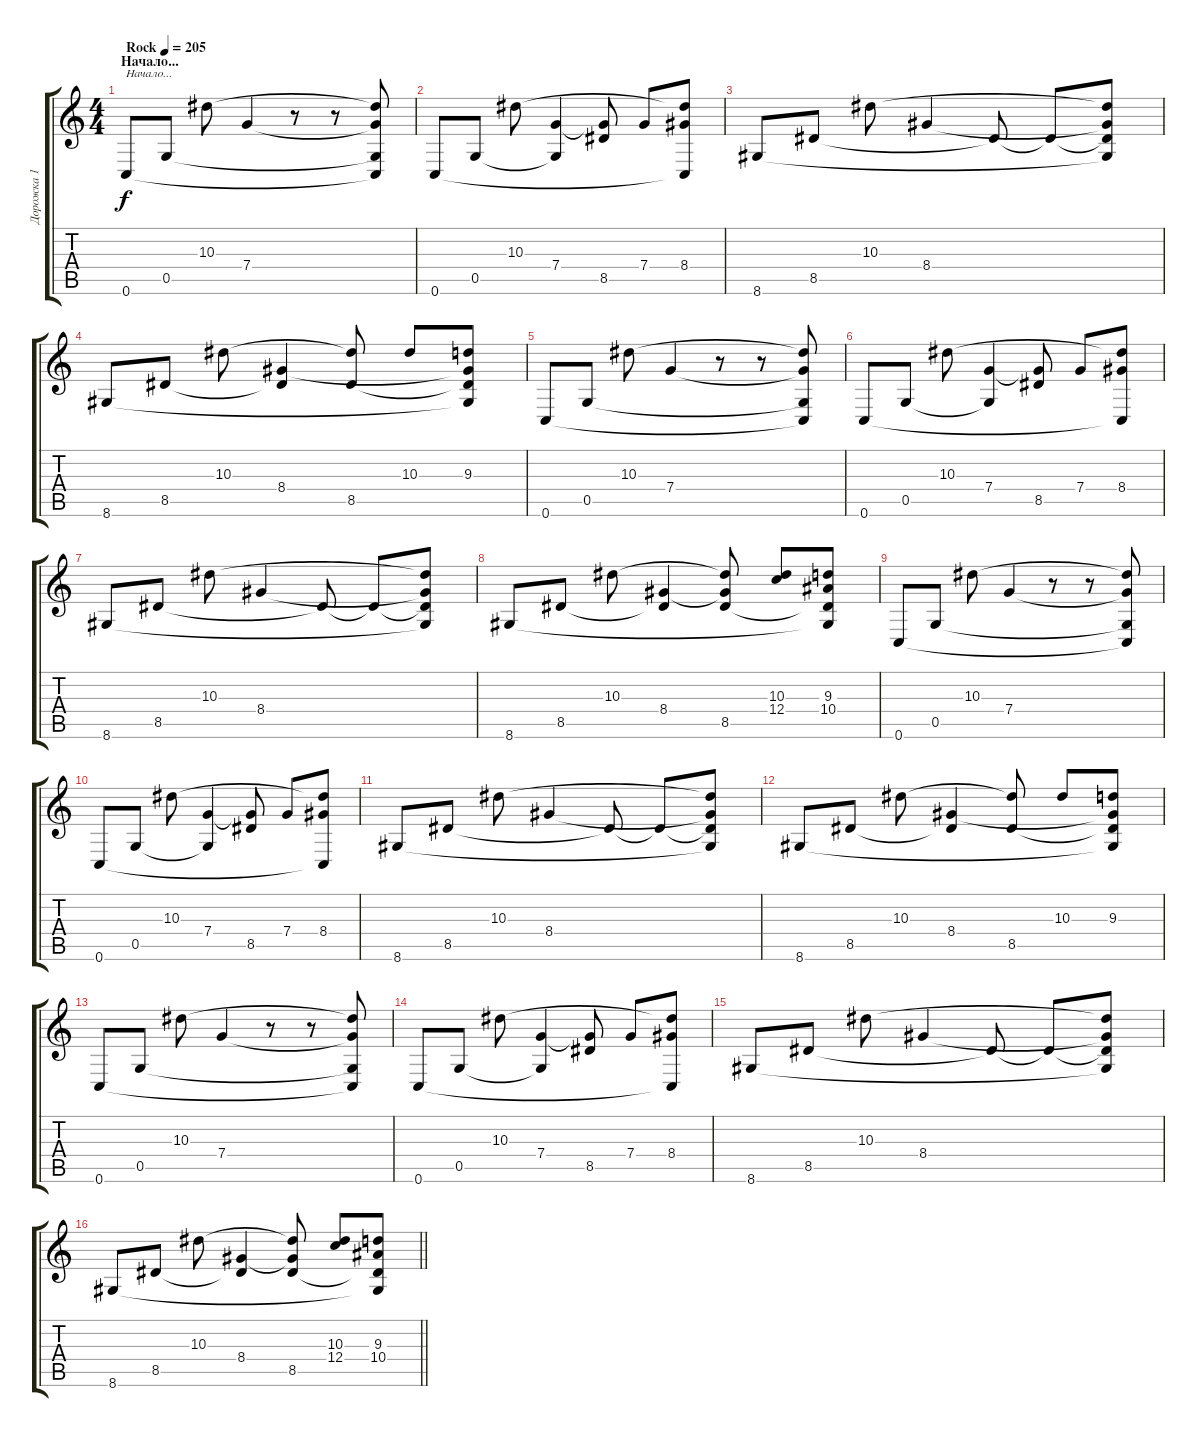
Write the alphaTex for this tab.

\track ("Дорожка 1" "Дорожка 1") {instrument electricguitarclean}
\staff {score tabs}
\tuning (D4 A3 F3 C3 G2 C2) {hide}
\ts (4 4)
\section ("" "Начало...")
\tempo (205 "Rock")
\tempo 100
\tempo (205 "Rock")
\clef g2
\ks c
0.6.8{txt "Начало... " dy f instrument electricguitarclean} 0.5.8 10.3.8 7.4.4 r.8 r.8 (10.3{t} 7.4{t} 0.5{t} 0.6{t}).8 |
0.6.8 0.5.8 10.3.8 (7.4 0.5{t}).4 (7.4{t} 8.5).8 7.4.8 (10.3{t} 8.4 0.6{t}).8 |
8.6.8 8.5.8 10.3.8 8.4.4 8.5{t}.8 8.5{t}.8 (10.3{t} 8.4{t} 8.5{t} 8.6{t}).8 |
8.6.8 8.5.8 10.3.8 (8.4 8.5{t}).4 (10.3{t} 8.5).8 10.3.8 (9.3 8.4{t} 8.5{t} 8.6{t}).8 |
0.6.8 0.5.8 10.3.8 7.4.4 r.8 r.8 (10.3{t} 7.4{t} 0.5{t} 0.6{t}).8 |
0.6.8 0.5.8 10.3.8 (7.4 0.5{t}).4 (7.4{t} 8.5).8 7.4.8 (10.3{t} 8.4 0.6{t}).8 |
8.6.8 8.5.8 10.3.8 8.4.4 8.5{t}.8 8.5{t}.8 (10.3{t} 8.4{t} 8.5{t} 8.6{t}).8 |
8.6.8 8.5.8 10.3.8 (8.4 8.5{t}).4 (10.3{t} 8.4{t} 8.5).8 (10.3 12.4).8 (9.3 10.4 8.5{t} 8.6{t}).8 |
0.6.8 0.5.8 10.3.8 7.4.4 r.8 r.8 (10.3{t} 7.4{t} 0.5{t} 0.6{t}).8 |
0.6.8 0.5.8 10.3.8 (7.4 0.5{t}).4 (7.4{t} 8.5).8 7.4.8 (10.3{t} 8.4 0.6{t}).8 |
8.6.8 8.5.8 10.3.8 8.4.4 8.5{t}.8 8.5{t}.8 (10.3{t} 8.4{t} 8.5{t} 8.6{t}).8 |
8.6.8 8.5.8 10.3.8 (8.4 8.5{t}).4 (10.3{t} 8.5).8 10.3.8 (9.3 8.4{t} 8.5{t} 8.6{t}).8 |
0.6.8 0.5.8 10.3.8 7.4.4 r.8 r.8 (10.3{t} 7.4{t} 0.5{t} 0.6{t}).8 |
0.6.8 0.5.8 10.3.8 (7.4 0.5{t}).4 (7.4{t} 8.5).8 7.4.8 (10.3{t} 8.4 0.6{t}).8 |
8.6.8 8.5.8 10.3.8 8.4.4 8.5{t}.8 8.5{t}.8 (10.3{t} 8.4{t} 8.5{t} 8.6{t}).8 |
\barLineRight lightlight
8.6.8 8.5.8 10.3.8 (8.4 8.5{t}).4 (10.3{t} 8.4{t} 8.5).8 (10.3 12.4).8 (9.3 10.4 8.5{t} 8.6{t}).8
